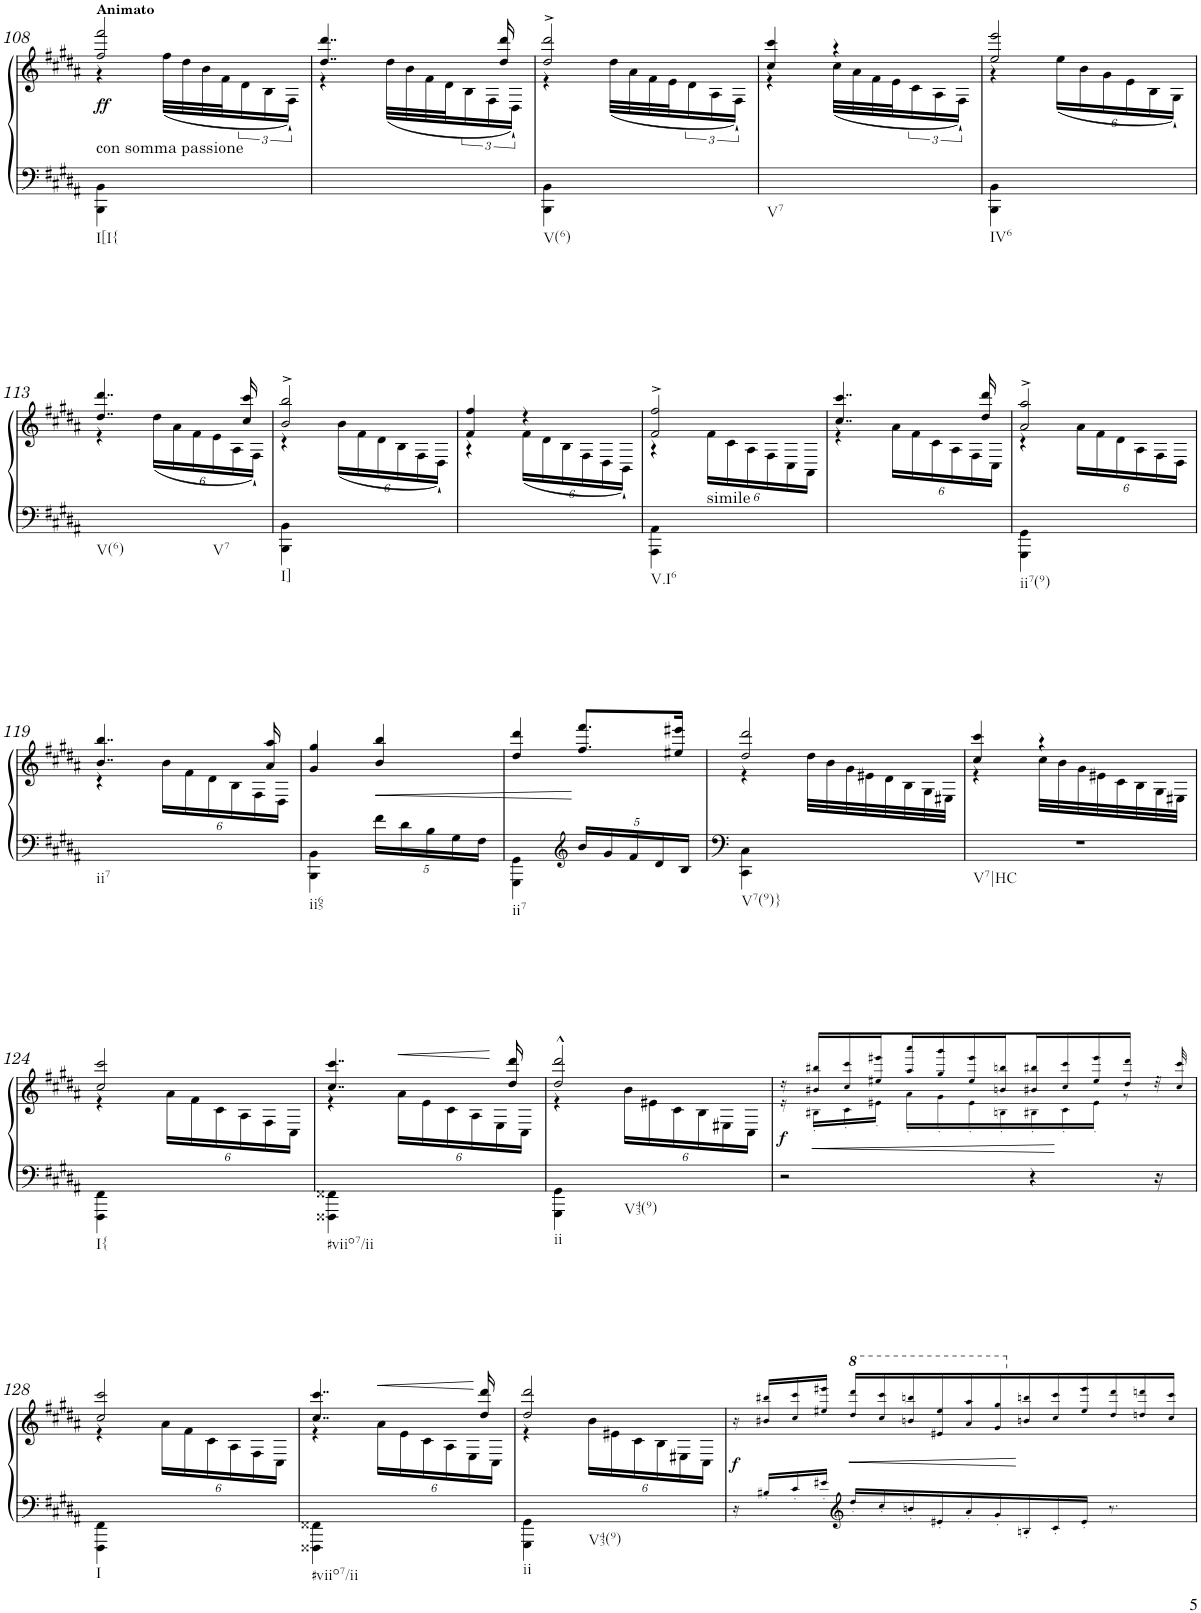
**kern	**kern	**dynam
*part1	*part1	*part1
*staff2	*staff1	*staff1/2
*I"Piano	*	*
*I'Pno.	*	*
!!LO:PB:g=z
*clefG2	*clefG2	*
*k[f#c#g#d#a#]	*k[f#c#g#d#a#]	*
*M2/4	*M2/4	*
=108	=108	=108
*	*^	*
!	!LO:TX:a:B:t=Animato	!	!
!LO:TX:a:t=con somma passione	!	!	!
!LO:TX:b:t=I[I{	!	!	!
!	!	!	!LO:DY:b
4BBB\ 4BB\	2ff#/ 2fff#/	4r	ff
4ryy	.	(32ff#\LLL	.
.	.	32dd#\	.
.	.	32b\	.
.	.	32f#\J	.
.	.	24d#\	.
.	.	24B\	.
.	.	24F#`\JJ)	.
=109	=109	=109	=109
2ryy	4..dd#/ 4..ddd#/	4r	.
.	.	(32dd#\LLL	.
.	.	32b\	.
.	.	32f#\	.
.	.	32d#\J	.
.	.	24B\	.
.	.	24F#\	.
.	16dd#/ 16ddd#/	.	.
.	.	24D#`\JJ)	.
=110	=110	=110	=110
!LO:TX:b:t=V(6)	!	!	!
4BBB\ 4BB\	2dd#/^ 2ddd#/^	4r	.
4ryy	.	(32dd#\LLL	.
.	.	32a#\	.
.	.	32f#\	.
.	.	32e\J	.
.	.	24d#\	.
.	.	24A#\	.
.	.	24F#`\JJ)	.
=111	=111	=111	=111
!LO:TX:b:t=V7	!	!	!
2ryy	4cc#/ 4ccc#/	4r	.
.	4r	(32cc#\LLL	.
.	.	32a#\	.
.	.	32f#\	.
.	.	32e\J	.
.	.	24c#\	.
.	.	24A#\	.
.	.	24F#`\JJ)	.
=112	=112	=112	=112
!LO:TX:b:t=IV6	!	!	!
4BBB\ 4BB\	2ee/ 2eee/	4r	.
*	*	*Xbrackettup	*
4ryy	.	(24ee\LL	.
.	.	24b\	.
.	.	24g#\	.
.	.	24e\	.
.	.	24B\	.
.	.	24G#`\JJ)	.
!!LO:LB:g=z	!!
=113	=113	=113	=113
!LO:TX:b:t=V(6)	!	!	!
!LO:TX:b:t=V7	!	!	!
2ryy	4..dd#/ 4..ddd#/	4r	.
.	.	(24dd#\LL	.
.	.	24a#\	.
.	.	24f#\	.
.	.	24e\	.
.	.	24A#\	.
.	16cc#/ 16ccc#/	.	.
.	.	24F#`\JJ)	.
=114	=114	=114	=114
!LO:TX:b:t=I]	!	!	!
4BBB\ 4BB\	2b/^ 2bb/^	4r	.
4ryy	.	(24b\LL	.
.	.	24f#\	.
.	.	24d#\	.
.	.	24B\	.
.	.	24F#\	.
.	.	24D#`\JJ)	.
=115	=115	=115	=115
2ryy	4f#/ 4ff#/	4r	.
.	4r	(24f#\LL	.
.	.	24d#\	.
.	.	24B\	.
.	.	24F#\	.
.	.	24D#\	.
.	.	24BB`\JJ)	.
=116	=116	=116	=116
!LO:TX:b:t=V.I6	!	!	!
4AAA#\ 4AA#\	2f#/^ 2ff#/^	4r	.
!	!	!LO:TX:b:t=simile	!
4ryy	.	24f#\LL	.
.	.	24c#\	.
.	.	24A#\	.
.	.	24F#\	.
.	.	24C#\	.
.	.	24AA#\JJ	.
=117	=117	=117	=117
2ryy	4..cc#/ 4..ccc#/	4r	.
.	.	24a#\LL	.
.	.	24f#\	.
.	.	24c#\	.
.	.	24A#\	.
.	.	24F#\	.
.	16dd#/ 16ddd#/	.	.
.	.	24C#\JJ	.
=118	=118	=118	=118
!LO:TX:b:t=ii7(9)	!	!	!
4GGG#\ 4GG#\	2a#/^ 2aa#/^	4r	.
4ryy	.	24a#\LL	.
.	.	24f#\	.
.	.	24d#\	.
.	.	24A#\	.
.	.	24F#\	.
.	.	24D#\JJ	.
!!LO:LB:g=z	!!
=119	=119	=119	=119
!LO:TX:b:t=ii7	!	!	!
2ryy	4..b/ 4..bb/	4r	.
.	.	24b\LL	.
.	.	24f#\	.
.	.	24d#\	.
.	.	24B\	.
.	.	24F#\	.
.	16a#/ 16aa#/	.	.
.	.	24D#\JJ	.
=120	=120	=120	=120
!LO:TX:b:t=ii65	!	!	!
*	*v	*v	*
4BBB\ 4BB\	4g#/ 4gg#/	.
*Xbrackettup	*	*
!	!	!LO:HP:b
20f#\LL	4b/ 4bb/	<
20d#\	.	.
20B\	.	.
20G#\	.	.
20F#\JJ	.	.
=121	=121	=121
!LO:TX:b:t=ii7	!	!
4GGG#\ 4GG#\	4dd#/ 4ddd#/	.
*clefG2	*	*
20b/LL	8.ff#/ 8.fff#/L	[
20g#/	.	.
20f#/	.	.
20d#/	.	.
.	16ee#X/ 16eee#X/Jk	.
20B/JJ	.	.
=122	=122	=122
*	*^	*
!LO:TX:b:t=V7(9)}	!	!	!
4CC#\ 4C#\	2dd#/ 2ddd#/	4r	.
4ryy	.	32dd#\LLL	.
.	.	32b\	.
.	.	32g#\	.
.	.	32e#X\	.
.	.	32d#\	.
.	.	32B\	.
.	.	32G#\	.
.	.	32E#X\JJJ	.
=123	=123	=123	=123
!LO:TX:b:t=V7|HC	!	!	!
2r	4cc#/ 4ccc#/	4r	.
.	4r	32cc#\LLL	.
.	.	32b\	.
.	.	32g#\	.
.	.	32e#X\	.
.	.	32c#\	.
.	.	32B\	.
.	.	32G#\	.
.	.	32E#X\JJJ	.
!!LO:LB:g=z	!!
=124	=124	=124	=124
!LO:TX:b:t=I{	!	!	!
4FFF#\ 4FF#\	2cc#/ 2ccc#/	4r	.
4ryy	.	24a#\LL	.
.	.	24f#\	.
.	.	24c#\	.
.	.	24A#\	.
.	.	24F#\	.
.	.	24C#\JJ	.
=125	=125	=125	=125
!LO:TX:b:t=#viio7/ii	!	!	!
4FFF##X\ 4FF##X\	4..cc#/ 4..ccc#/	4r	.
!	!	!	!LO:HP:b
4ryy	.	24a#\LL	<
.	.	24e\	.
.	.	24c#\	.
.	.	24A#\	.
.	.	24E\	[
.	16dd#/ 16ddd#/	.	.
.	.	24C#\JJ	.
=126	=126	=126	=126
!LO:TX:b:t=ii	!	!	!
4GGG#\ 4GG#\	2dd#/^^ 2ddd#/^^	4r	.
!LO:TX:b:t=V43(9)	!	!	!
4ryy	.	24b\LL	.
.	.	24e#X\	.
.	.	24c#\	.
.	.	24B\	.
.	.	24E#X\	.
.	.	24C#\JJ	.
=127	=127	=127	=127
!	!	!	!LO:DY:b
2r	16r	16r	f
!	!	!	!LO:HP:b
.	16b#X!/ 16bb#X!/LL	16B#X'!\LL	<
.	16cc#!/ 16ccc#!/	16c#'!\	.
.	16ee#X!/ 16eee#X!/J	16e#X'!\JJ	.
.	16aa#!/ 16aaa#!/L	16a#'!\LL	.
.	16gg#!/ 16ggg#!/	16g#'!\	.
.	16ee#!/ 16eee#!/	16e#'!\	.
.	16bn!/ 16bbn!/J	16Bn'!\	.
4r	16b#X!/ 16bb#X!/L	16B#X'!\	.
.	16cc#!/ 16ccc#!/	16c#'!\	[
.	16ee#!/ 16eee#!/	16e#'!\JJ	.
.	16dd#!/ 16ddd#!/JJ	8r	.
16r	32r	.	.
.	32cc#!/ 32ccc#!/	.	.
!!LO:LB:g=z	!!
=128	=128	=128	=128
!LO:TX:b:t=I	!	!	!
4FFF#\ 4FF#\	2cc#/ 2ccc#/	4r	.
4ryy	.	24a#\LL	.
.	.	24f#\	.
.	.	24c#\	.
.	.	24A#\	.
.	.	24F#\	.
.	.	24C#\JJ	.
=129	=129	=129	=129
!LO:TX:b:t=#viio7/ii	!	!	!
4FFF##X\ 4FF##X\	4..cc#/ 4..ccc#/	4r	.
!	!	!	!LO:HP:b
4ryy	.	24a#\LL	<
.	.	24e\	.
.	.	24c#\	.
.	.	24A#\	.
.	.	24E\	.
.	16dd#/ 16ddd#/	.	.
.	.	24C#\JJ	.
=130	=130	=130	=130
!LO:TX:b:t=ii	!	!	!
4GGG#\ 4GG#\	2dd#/ 2ddd#/	4r	.
!LO:TX:b:t=V43(9)	!	!	!
4ryy	.	24b\LL	.
.	.	24e#X\	.
.	.	24c#\	.
.	.	24B\	.
.	.	24E#X\	.
.	.	24C#\JJ	.
=131	=131	=131	=131
!	!	!	!LO:DY:b
*	*v	*v	*
16r	16r	f
16B#X'!/LL	16b#X!/ 16bb#X!/LL	.
16c#'!/	16cc#!/ 16ccc#!/	.
16e#X'!/JJ	16ee#X!/ 16eee#X!/JJ	.
*clefG2	*	*
*	*8va	*
16dd#'!/LL	16ddd#!/ 16dddd#!/LL	.
16cc#'!/	16ccc#!/ 16cccc#!/	.
16bn'!/	16bbn!/ 16bbbn!/	.
16e#X'!/	16ee#X!/ 16eee#!/	.
16a#'!/	16aa#!/ 16aaa#!/	.
16g#'!/	16gg#!/ 16ggg#!/	.
*	*X8va	*
16Bn'!/	16bn!/ 16bbn!/	[
16c#'!/	16cc#!/ 16ccc#!/	.
16e#'!/JJ	16ee#!/ 16eee#!/	.
8.r	16dd#!/ 16ddd#!/	.
.	16ddn!/ 16dddn!/	.
.	16cc#!/ 16ccc#!/JJ	.
=	=	=
*-	*-	*-
